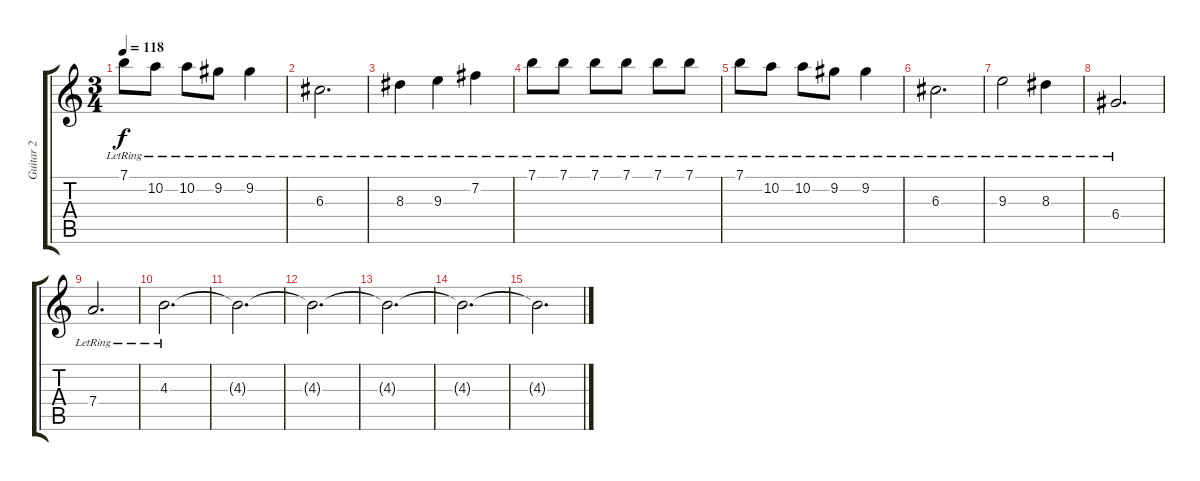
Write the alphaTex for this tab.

\track ("Guitar 2" "Guitar 2") {instrument electricguitarjazz}
\staff {score tabs}
\tuning (E4 B3 G3 D3 A2 E2) {hide}
\ts (3 4)
\tempo 118
\clef g2
\ks c
7.1{lr}.8{dy f} 10.2{lr}.8 10.2{lr}.8 9.2{lr}.8 9.2{lr}.4 |
6.3{lr}.2{d} |
8.3{lr}.4 9.3{lr}.4 7.2{lr}.4 |
7.1{lr}.8 7.1{lr}.8 7.1{lr}.8 7.1{lr}.8 7.1{lr}.8 7.1{lr}.8 |
7.1{lr}.8 10.2{lr}.8 10.2{lr}.8 9.2{lr}.8 9.2{lr}.4 |
6.3{lr}.2{d} |
9.3{lr}.2 8.3{lr}.4 |
6.4{lr}.2{d} |
7.4{lr}.2{d} |
4.3{lr}.2{d} |
4.3{t}.2{d} |
4.3{t}.2{d} |
4.3{t}.2{d} |
4.3{t}.2{d} |
4.3{t}.2{d}
